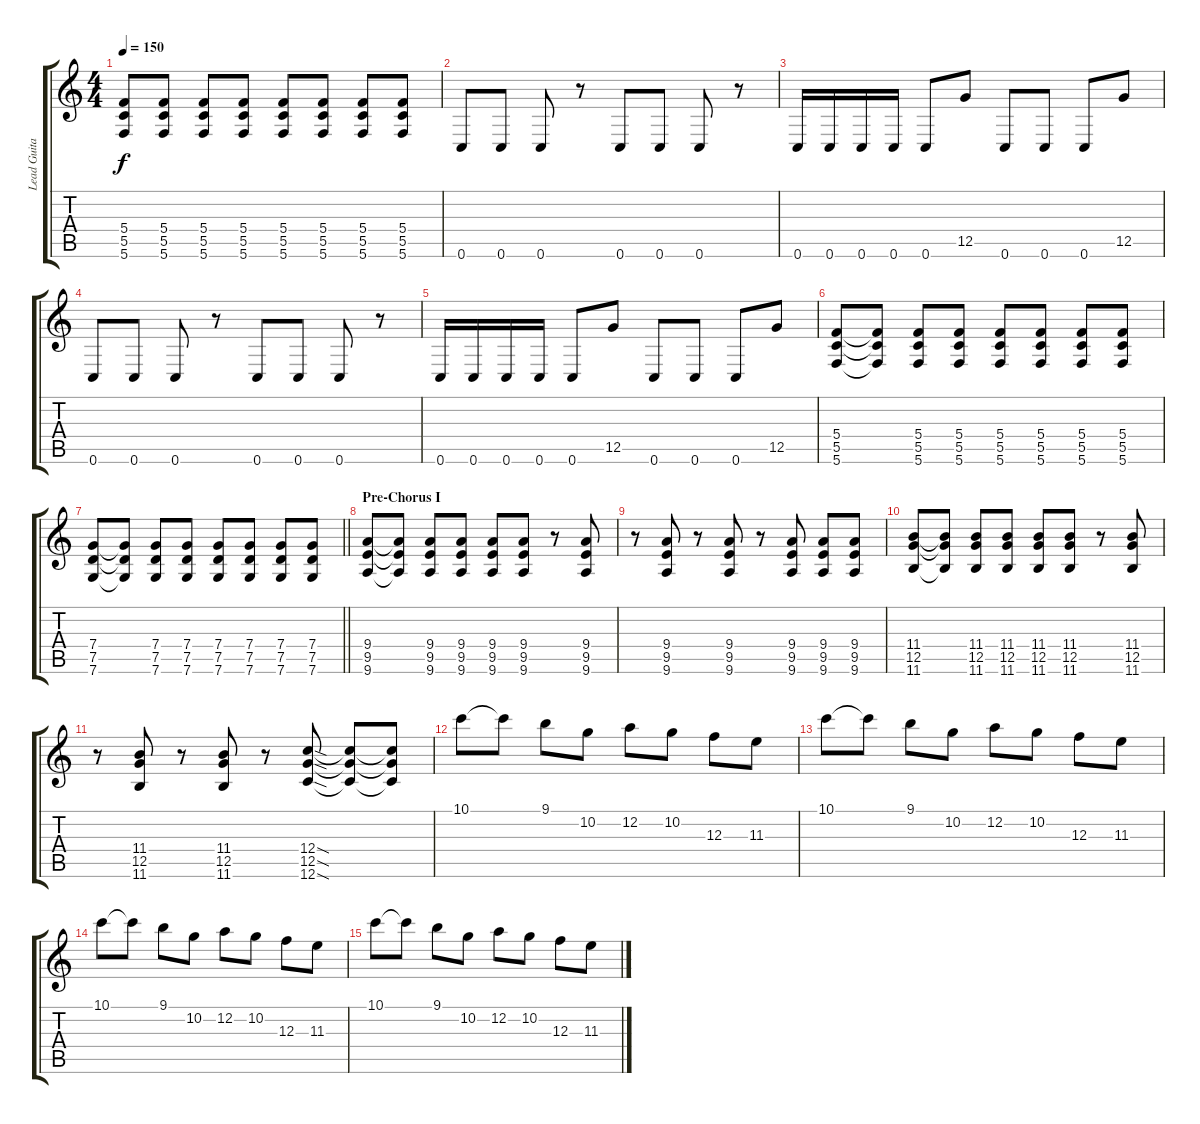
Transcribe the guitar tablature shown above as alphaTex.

\track ("Lead Guitar" "Lead Guita") {instrument distortionguitar}
\staff {score tabs}
\tuning (D4 A3 F3 C3 G2 C2) {hide}
\ts (4 4)
\tempo 150
\clef g2
\ks c
(5.4 5.5 5.6).8{dy f} (5.4 5.5 5.6).8 (5.4 5.5 5.6).8 (5.4 5.5 5.6).8 (5.4 5.5 5.6).8 (5.4 5.5 5.6).8 (5.4 5.5 5.6).8 (5.4 5.5 5.6).8 |
0.6.8 0.6.8 0.6.8 r.8 0.6.8 0.6.8 0.6.8 r.8 |
0.6.16 0.6.16 0.6.16 0.6.16 0.6.8 12.5.8 0.6.8 0.6.8 0.6.8 12.5.8 |
0.6.8 0.6.8 0.6.8 r.8 0.6.8 0.6.8 0.6.8 r.8 |
0.6.16 0.6.16 0.6.16 0.6.16 0.6.8 12.5.8 0.6.8 0.6.8 0.6.8 12.5.8 |
(5.4 5.5 5.6).8 (5.4{t} 5.5{t} 5.6{t}).8 (5.4 5.5 5.6).8 (5.4 5.5 5.6).8 (5.4 5.5 5.6).8 (5.4 5.5 5.6).8 (5.4 5.5 5.6).8 (5.4 5.5 5.6).8 |
\barLineRight lightlight
(7.4 7.5 7.6).8 (7.4{t} 7.5{t} 7.6{t}).8 (7.4 7.5 7.6).8 (7.4 7.5 7.6).8 (7.4 7.5 7.6).8 (7.4 7.5 7.6).8 (7.4 7.5 7.6).8 (7.4 7.5 7.6).8 |
\section ("" "Pre-Chorus I")
(9.4 9.5 9.6).8 (9.4{t} 9.5{t} 9.6{t}).8 (9.4 9.5 9.6).8 (9.4 9.5 9.6).8 (9.4 9.5 9.6).8 (9.4 9.5 9.6).8 r.8 (9.4 9.5 9.6).8 |
r.8 (9.4 9.5 9.6).8 r.8 (9.4 9.5 9.6).8 r.8 (9.4 9.5 9.6).8 (9.4 9.5 9.6).8 (9.4 9.5 9.6).8 |
(11.4 12.5 11.6).8 (11.4{t} 12.5{t} 11.6{t}).8 (11.4 12.5 11.6).8 (11.4 12.5 11.6).8 (11.4 12.5 11.6).8 (11.4 12.5 11.6).8 r.8 (11.4 12.5 11.6).8 |
r.8 (11.4 12.5 11.6).8 r.8 (11.4 12.5 11.6).8 r.8 (12.4{sod} 12.5{sod} 12.6{sod}).8 (12.4{t} 12.5{t} 12.6{t}).8 (12.4{t} 12.5{t} 12.6{t}).8 |
10.1.8 10.1{t}.8 9.1.8 10.2.8 12.2.8 10.2.8 12.3.8 11.3.8 |
10.1.8 10.1{t}.8 9.1.8 10.2.8 12.2.8 10.2.8 12.3.8 11.3.8 |
10.1.8 10.1{t}.8 9.1.8 10.2.8 12.2.8 10.2.8 12.3.8 11.3.8 |
10.1.8 10.1{t}.8 9.1.8 10.2.8 12.2.8 10.2.8 12.3.8 11.3.8
